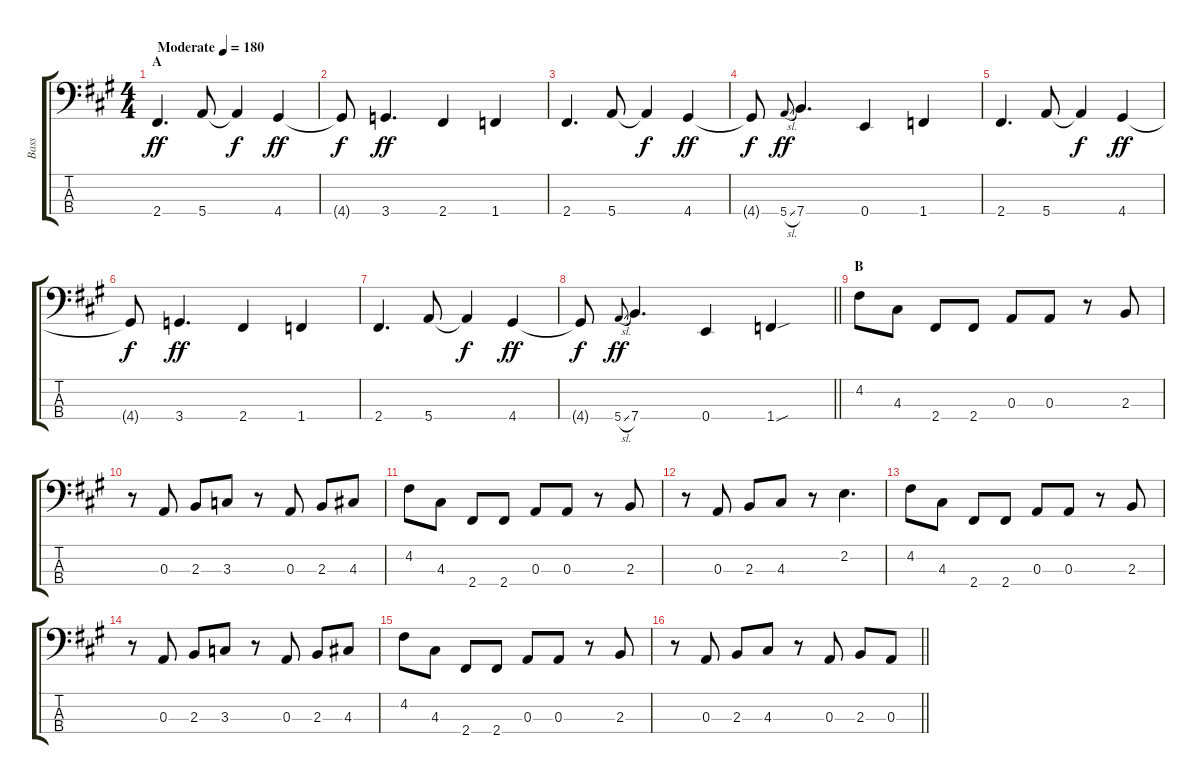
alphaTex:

\track ("Bass" "Bass") {instrument electricbasspick}
\staff {score tabs}
\tuning (G2 D2 A1 E1) {hide}
\ts (4 4)
\section ("" "A")
\tempo (180 "Moderate")
\clef f4
\ks a
2.4.4{d dy ff instrument electricbasspick} 5.4.8 5.4{t}.4{dy f} 4.4.4{dy ff} |
4.4{t}.8{dy f} 3.4.4{d dy ff} 2.4.4 1.4.4 |
2.4.4{d} 5.4.8 5.4{t}.4{dy f} 4.4.4{dy ff} |
4.4{t}.8{dy f} 5.4{sl}.8{gr onbeat dy ff} 7.4.4{d} 0.4.4 1.4.4 |
2.4.4{d} 5.4.8 5.4{t}.4{dy f} 4.4.4{dy ff} |
4.4{t}.8{dy f} 3.4.4{d dy ff} 2.4.4 1.4.4 |
2.4.4{d} 5.4.8 5.4{t}.4{dy f} 4.4.4{dy ff} |
\barLineRight lightlight
4.4{t}.8{dy f} 5.4{sl}.8{gr onbeat dy ff} 7.4.4{d} 0.4.4 1.4{sou}.4 |
\section ("" "B")
4.2.8 4.3.8 2.4.8 2.4.8 0.3.8 0.3.8 r.8 2.3.8 |
r.8 0.3.8 2.3.8 3.3.8 r.8 0.3.8 2.3.8 4.3.8 |
4.2.8 4.3.8 2.4.8 2.4.8 0.3.8 0.3.8 r.8 2.3.8 |
r.8 0.3.8 2.3.8 4.3.8 r.8 2.2.4{d} |
4.2.8 4.3.8 2.4.8 2.4.8 0.3.8 0.3.8 r.8 2.3.8 |
r.8 0.3.8 2.3.8 3.3.8 r.8 0.3.8 2.3.8 4.3.8 |
4.2.8 4.3.8 2.4.8 2.4.8 0.3.8 0.3.8 r.8 2.3.8 |
\barLineRight lightlight
r.8 0.3.8 2.3.8 4.3.8 r.8 0.3.8 2.3.8 0.3.8
